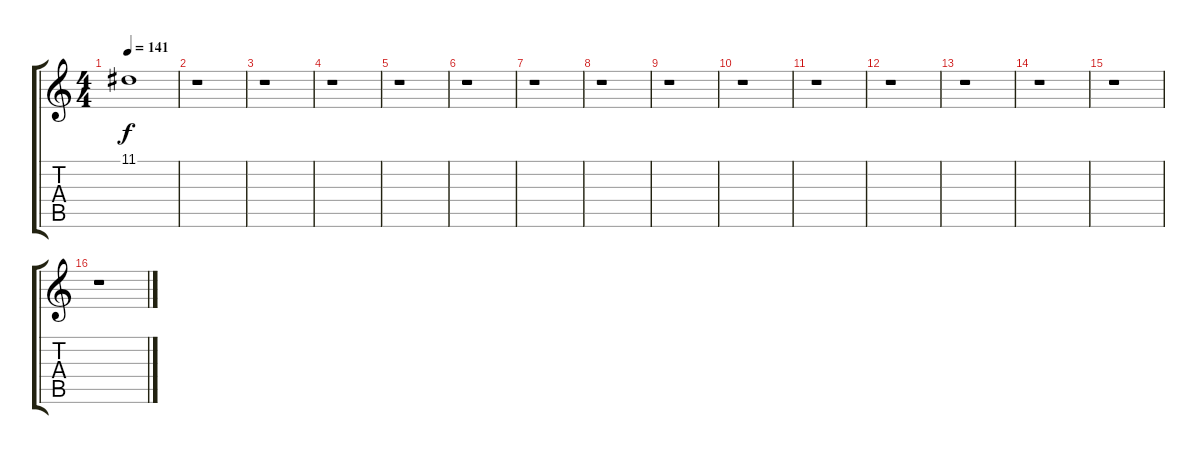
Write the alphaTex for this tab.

\track "" {instrument fx3crystal}
\staff {score tabs}
\tuning (E4 B3 G3 D3 A2 E2) {hide}
\ts (4 4)
\tempo 141
\clef g2
\ks c
11.1.1{dy f} |
r.1 |
r.1 |
r.1 |
r.1 |
r.1 |
r.1 |
r.1 |
r.1 |
r.1 |
r.1 |
r.1 |
r.1 |
r.1 |
r.1 |
r.1
